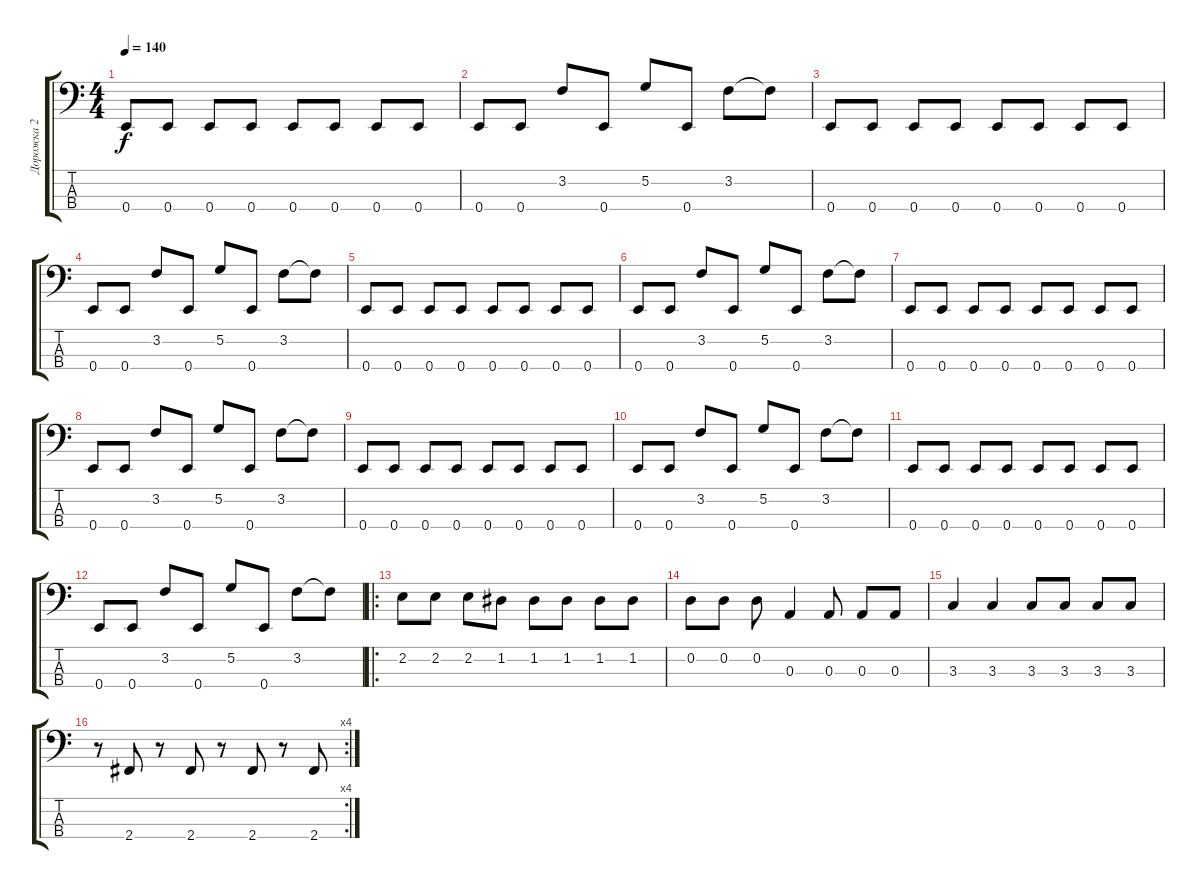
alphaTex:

\track ("Дорожка 2" "Дорожка 2") {instrument electricbassfinger}
\staff {score tabs}
\tuning (G2 D2 A1 E1) {hide}
\ts (4 4)
\tempo 140
\clef f4
\ks c
0.4.8{dy f} 0.4.8 0.4.8 0.4.8 0.4.8 0.4.8 0.4.8 0.4.8 |
0.4.8 0.4.8 3.2.8 0.4.8 5.2.8 0.4.8 3.2.8 3.2{t}.8 |
0.4.8 0.4.8 0.4.8 0.4.8 0.4.8 0.4.8 0.4.8 0.4.8 |
0.4.8 0.4.8 3.2.8 0.4.8 5.2.8 0.4.8 3.2.8 3.2{t}.8 |
0.4.8 0.4.8 0.4.8 0.4.8 0.4.8 0.4.8 0.4.8 0.4.8 |
0.4.8 0.4.8 3.2.8 0.4.8 5.2.8 0.4.8 3.2.8 3.2{t}.8 |
0.4.8 0.4.8 0.4.8 0.4.8 0.4.8 0.4.8 0.4.8 0.4.8 |
0.4.8 0.4.8 3.2.8 0.4.8 5.2.8 0.4.8 3.2.8 3.2{t}.8 |
0.4.8 0.4.8 0.4.8 0.4.8 0.4.8 0.4.8 0.4.8 0.4.8 |
0.4.8 0.4.8 3.2.8 0.4.8 5.2.8 0.4.8 3.2.8 3.2{t}.8 |
0.4.8 0.4.8 0.4.8 0.4.8 0.4.8 0.4.8 0.4.8 0.4.8 |
0.4.8 0.4.8 3.2.8 0.4.8 5.2.8 0.4.8 3.2.8 3.2{t}.8 |
\ro
2.2.8 2.2.8 2.2.8 1.2.8 1.2.8 1.2.8 1.2.8 1.2.8 |
0.2.8 0.2.8 0.2.8 0.3.4 0.3.8 0.3.8 0.3.8 |
3.3.4 3.3.4 3.3.8 3.3.8 3.3.8 3.3.8 |
\rc 4
r.8 2.4.8 r.8 2.4.8 r.8 2.4.8 r.8 2.4.8
